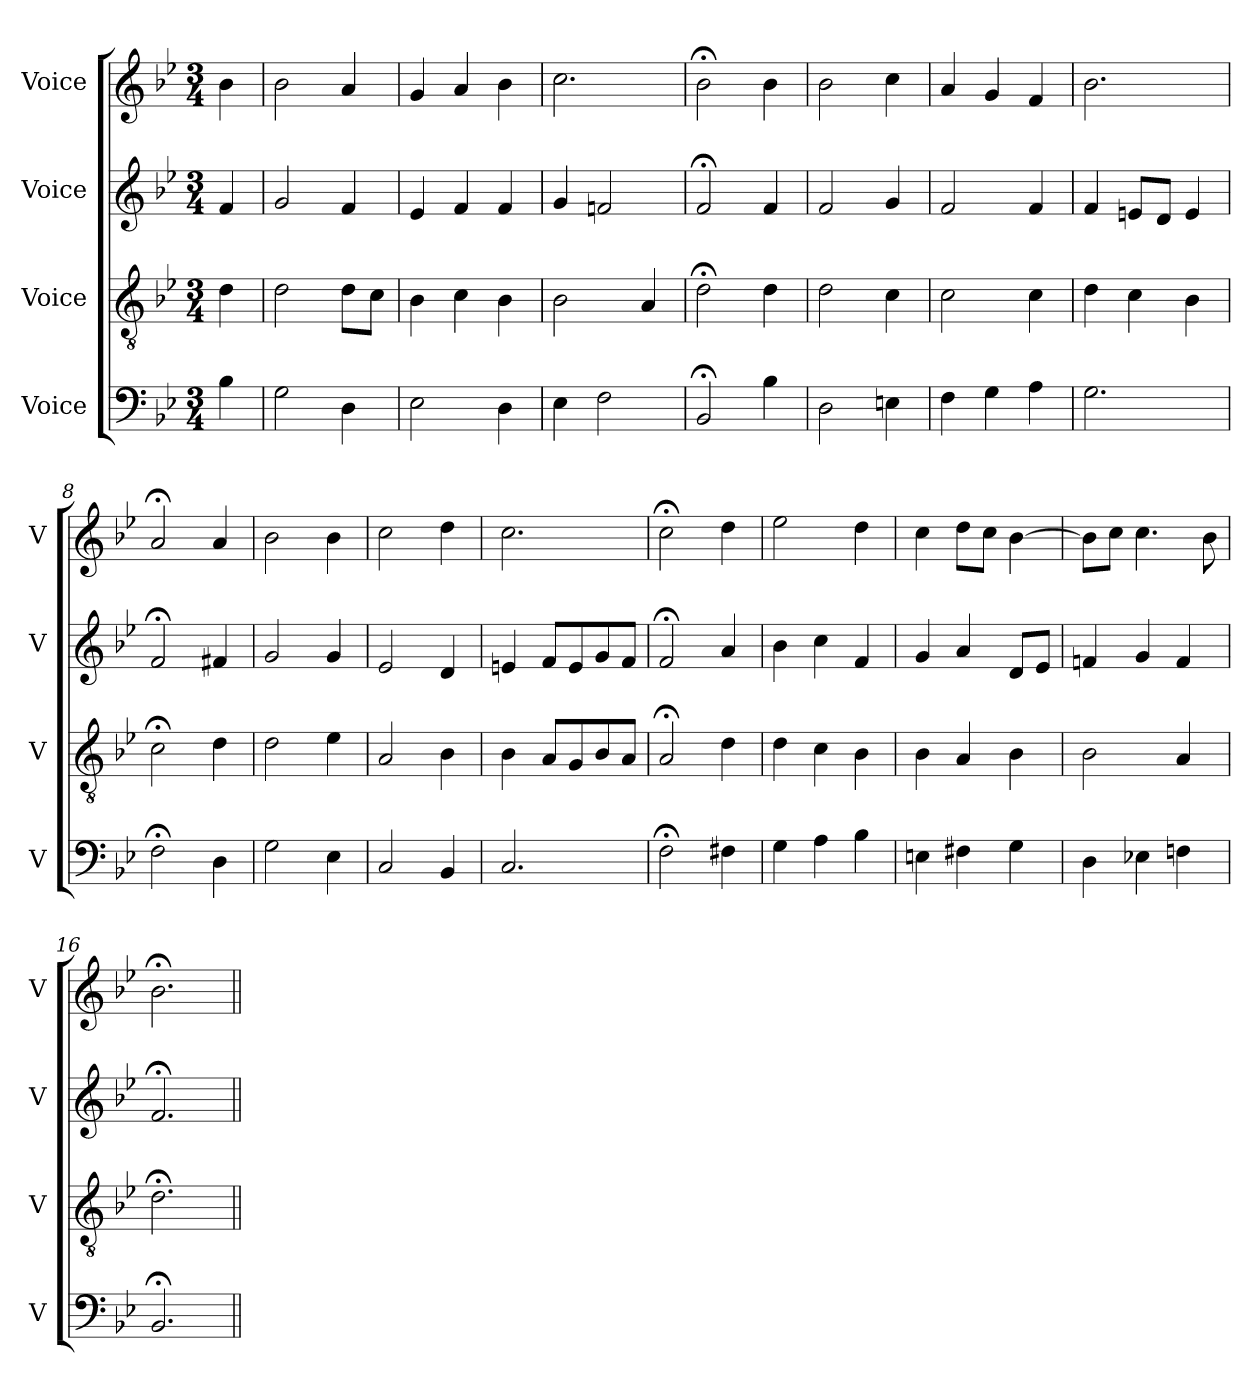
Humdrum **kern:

**kern	**kern	**kern	**kern
*part4	*part3	*part2	*part1
*staff4	*staff3	*staff2	*staff1
*I"Voice	*I"Voice	*I"Voice	*I"Voice
*I'V	*I'V	*I'V	*I'V
*clefF4	*clefGv2	*clefG2	*clefG2
*k[b-e-]	*k[b-e-]	*k[b-e-]	*k[b-e-]
*M3/4	*M3/4	*M3/4	*M3/4
*MM100	*MM100	*MM100	*MM100
=	=	=	=
4B-\	4d\	4f/	4b-\
=1	=1	=1	=1
2G\	2d\	2g/	2b-\
4D\	8d\L	4f/	4a/
.	8c\J	.	.
=2	=2	=2	=2
2E-\	4B-\	4e-/	4g/
.	4c\	4f/	4a/
4D\	4B-\	4f/	4b-\
=3	=3	=3	=3
4E-\	2B-\	4g/	2.cc\
2F\	.	2fn/	.
.	4A/	.	.
=4	=4	=4	=4
2BB-;/	2d;\	2f;/	2b-;\
4B-\	4d\	4f/	4b-\
=5	=5	=5	=5
2D\	2d\	2f/	2b-\
4En\	4c\	4g/	4cc\
=6	=6	=6	=6
4F\	2c\	2f/	4a/
4G\	.	.	4g/
4A\	4c\	4f/	4f/
=7	=7	=7	=7
2.G\	4d\	4f/	2.b-\
.	4c\	8en/L	.
.	.	8d/J	.
.	4B-\	4e/	.
!!LO:LB:g=z
=8	=8	=8	=8
2F;\	2c;\	2f;/	2a;/
4D\	4d\	4f#X/	4a/
=9	=9	=9	=9
2G\	2d\	2g/	2b-\
4E-\	4e-\	4g/	4b-\
=10	=10	=10	=10
2C/	2A/	2e-/	2cc\
4BB-/	4B-\	4d/	4dd\
=11	=11	=11	=11
2.C/	4B-\	4en/	2.cc\
.	8A/L	8f/L	.
.	8G/	8e/	.
.	8B-/	8g/	.
.	8A/J	8f/J	.
=12	=12	=12	=12
2F;\	2A;/	2f;/	2cc;\
4F#X\	4d\	4a/	4dd\
=13	=13	=13	=13
4G\	4d\	4b-\	2ee-\
4A\	4c\	4cc\	.
4B-\	4B-\	4f/	4dd\
=14	=14	=14	=14
4En\	4B-\	4g/	4cc\
4F#X\	4A/	4a/	8dd\L
.	.	.	8cc\J
4G\	4B-\	8d/L	[4b-\
.	.	8e-/J	.
!!LO:LB:g=z
=15	=15	=15	=15
4D\	2B-\	4fn/	8b-\L]
.	.	.	8cc\J
4E-X\	.	4g/	4.cc\
4Fn\	4A/	4f/	.
.	.	.	8b-\
=16	=16	=16	=16
2.BB-;/	2.d;\	2.f;/	2.b-;\
=||	=||	=||	=||
*-	*-	*-	*-
